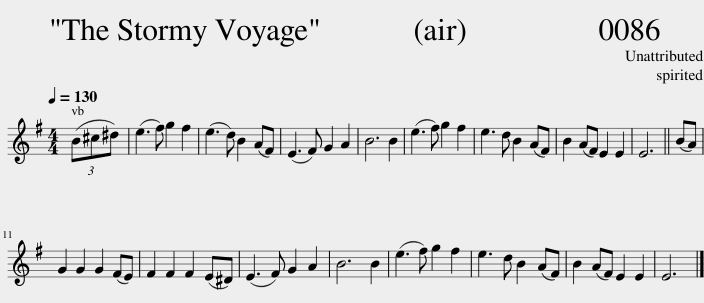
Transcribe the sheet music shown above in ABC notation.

X:1
L:1/8
Q:1/4=130
M:4/4
I:linebreak $
K:G
V:1 treble
V:1
 (3(B^c^d) | (e3 f) g2 f2 | (e3 d) B2 (AF) | (E3 F) G2 A2 | B6 B2 | %5
 (e3 f) g2 f2 | e3 d B2 (AF) | B2 (AF) E2 E2 | E6 || (BA) |$ %10
 G2 G2 G2 (FE) | F2 F2 F2 (E^D) | (E3 F) G2 A2 | B6 B2 | (e3 f) g2 f2 | %15
 e3 d B2 (AF) | B2 (AF) E2 E2 | E6 |] %18
